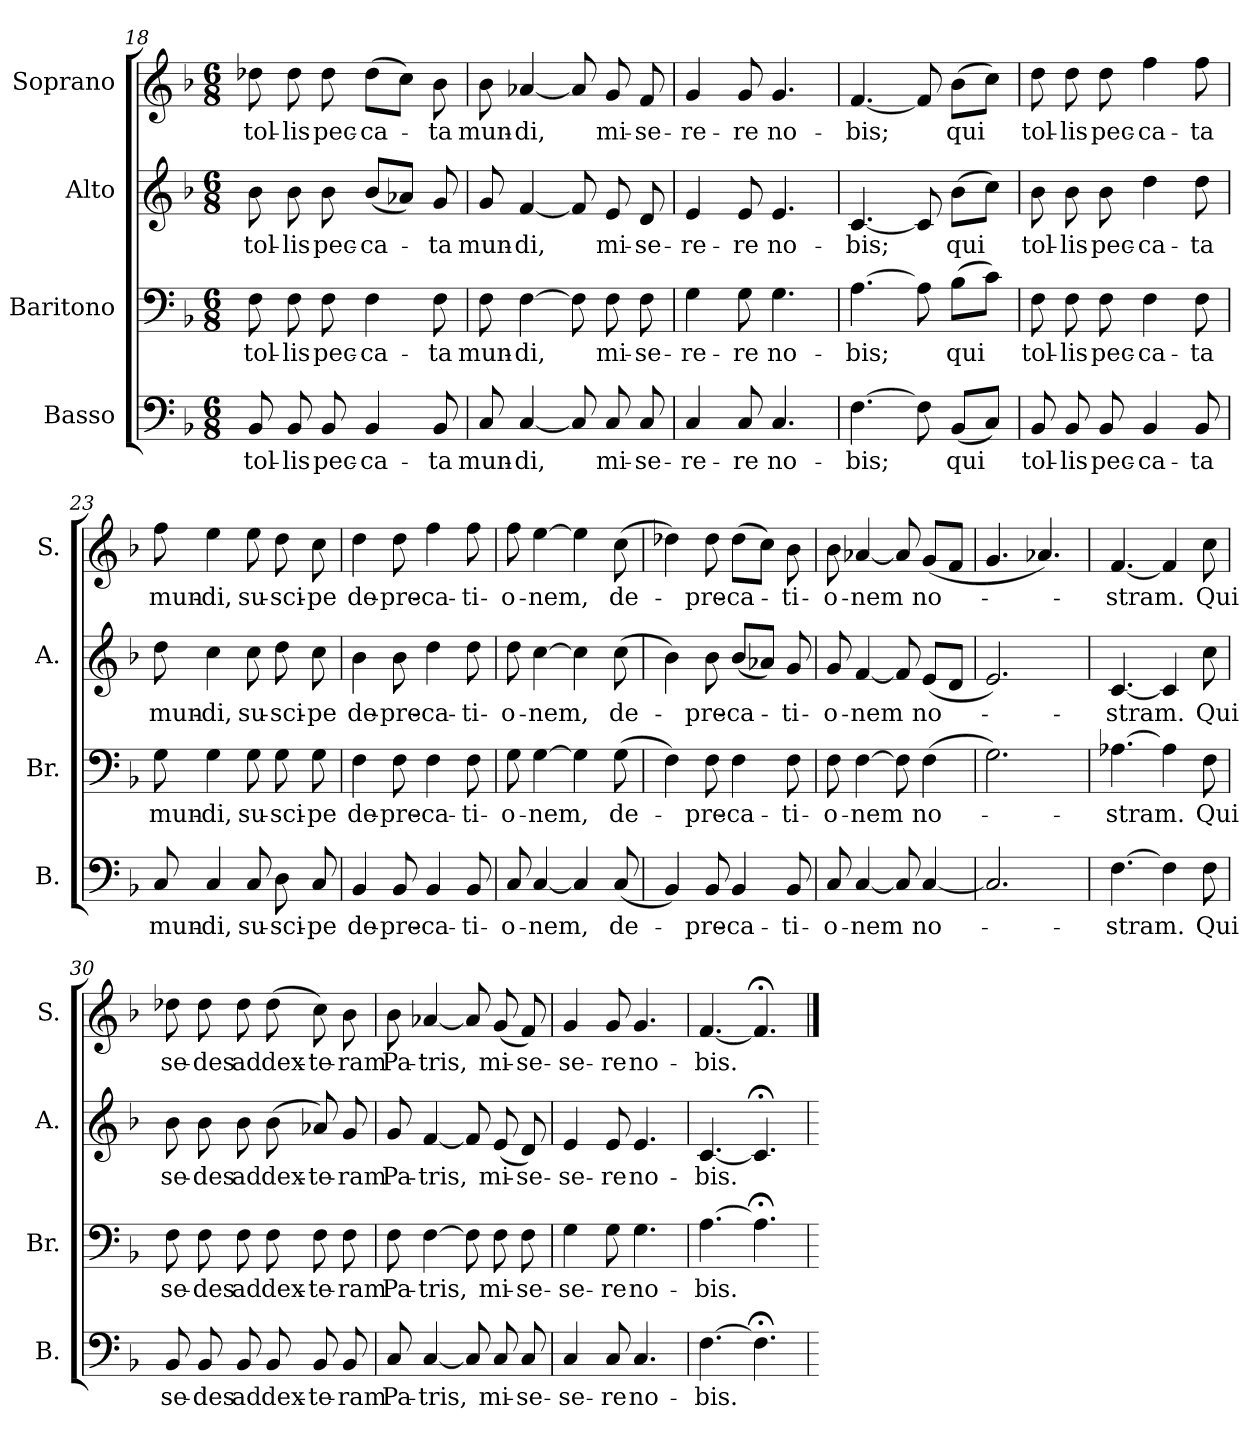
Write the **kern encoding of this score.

**kern	**text	**kern	**text	**kern	**text	**kern	**text
*part4	*part4	*part3	*part3	*part2	*part2	*part1	*part1
*staff4	*staff4	*staff3	*staff3	*staff2	*staff2	*staff1	*staff1
*I"Basso	*	*I"Baritono	*	*I"Alto	*	*I"Soprano	*
*I'B.	*	*I'Br.	*	*I'A.	*	*I'S.	*
*clefF4	*	*clefF4	*	*clefG2	*	*clefG2	*
*k[b-]	*	*k[b-]	*	*k[b-]	*	*k[b-]	*
*F:	*	*F:	*	*F:	*	*F:	*
*M6/8	*	*M6/8	*	*M6/8	*	*M6/8	*
=18	=18	=18	=18	=18	=18	=18	=18
!	!LO:LY:b:cj	!	!LO:LY:b:cj	!	!LO:LY:b:cj	!	!LO:LY:b:cj
8BB-/	tol-	8F\	tol-	8b-\	tol-	8dd-X\	tol-
!	!LO:LY:b:cj	!	!LO:LY:b:cj	!	!LO:LY:b:cj	!	!LO:LY:b:cj
8BB-/	-lis	8F\	-lis	8b-\	-lis	8dd-\	-lis
!	!LO:LY:b:cj	!	!LO:LY:b:cj	!	!LO:LY:b:cj	!	!LO:LY:b:cj
8BB-/	pec-	8F\	pec-	8b-\	pec-	8dd-\	pec-
!	!LO:LY:b:cj	!	!LO:LY:b:cj	!	!LO:LY:b:cj	!	!LO:LY:b:cj
4BB-/	-ca-	4F\	-ca-	(<8b-/L	-ca-	(>8dd-\L	-ca-
.	.	.	.	8a-X/J)	.	8cc\J)	.
!	!LO:LY:b:cj	!	!LO:LY:b:cj	!	!LO:LY:b:cj	!	!LO:LY:b:cj
8BB-/	-ta	8F\	-ta	8g/	-ta	8b-\	-ta
=19	=19	=19	=19	=19	=19	=19	=19
!	!LO:LY:b:cj	!	!LO:LY:b:cj	!	!LO:LY:b:cj	!	!LO:LY:b:cj
8C/	mun-	8F\	mun-	8g/	mun-	8b-\	mun-
!	!LO:LY:b:cj	!	!LO:LY:b:cj	!	!LO:LY:b:cj	!	!LO:LY:b:cj
[<4C/	-di,	[>4F\	-di,	[<4f/	-di,	[<4a-X/	-di,
8C/]	.	8F\]	.	8f/]	.	8a-/]	.
!	!LO:LY:b:cj	!	!LO:LY:b:cj	!	!LO:LY:b:cj	!	!LO:LY:b:cj
8C/	mi-	8F\	mi-	8e/	mi-	8g/	mi-
!	!LO:LY:b:cj	!	!LO:LY:b:cj	!	!LO:LY:b:cj	!	!LO:LY:b:cj
8C/	-se-	8F\	-se-	8d/	-se-	8f/	-se-
=20	=20	=20	=20	=20	=20	=20	=20
!	!LO:LY:b:cj	!	!LO:LY:b:cj	!	!LO:LY:b:cj	!	!LO:LY:b:cj
4C/	-re-	4G\	-re-	4e/	-re-	4g/	-re-
!	!LO:LY:b:cj	!	!LO:LY:b:cj	!	!LO:LY:b:cj	!	!LO:LY:b:cj
8C/	-re	8G\	-re	8e/	-re	8g/	-re
!	!LO:LY:b:cj	!	!LO:LY:b:cj	!	!LO:LY:b:cj	!	!LO:LY:b:cj
4.C/	no-	4.G\	no-	4.e/	no-	4.g/	no-
!!LO:LB:g=z
=21	=21	=21	=21	=21	=21	=21	=21
!	!LO:LY:b	!	!LO:LY:b	!	!LO:LY:b	!	!LO:LY:b
[>4.F\	-bis;	[>4.A\	-bis;	[<4.c/	-bis;	[<4.f/	-bis;
8F\]	.	8A\]	.	8c/]	.	8f/]	.
!	!LO:LY:b	!	!LO:LY:b	!	!LO:LY:b	!	!LO:LY:b
(<8BB-/L	qui	(>8B-\L	qui	(>8b-\L	qui	(>8b-\L	qui
8C/J)	.	8c\J)	.	8cc\J)	.	8cc\J)	.
=22	=22	=22	=22	=22	=22	=22	=22
!	!LO:LY:b:cj	!	!LO:LY:b:cj	!	!LO:LY:b:cj	!	!LO:LY:b:cj
8BB-/	tol-	8F\	tol-	8b-\	tol-	8dd\	tol-
!	!LO:LY:b:cj	!	!LO:LY:b:cj	!	!LO:LY:b:cj	!	!LO:LY:b:cj
8BB-/	-lis	8F\	-lis	8b-\	-lis	8dd\	-lis
!	!LO:LY:b:cj	!	!LO:LY:b:cj	!	!LO:LY:b:cj	!	!LO:LY:b:cj
8BB-/	pec-	8F\	pec-	8b-\	pec-	8dd\	pec-
!	!LO:LY:b:cj	!	!LO:LY:b:cj	!	!LO:LY:b:cj	!	!LO:LY:b:cj
4BB-/	-ca-	4F\	-ca-	4dd\	-ca-	4ff\	-ca-
!	!LO:LY:b:cj	!	!LO:LY:b:cj	!	!LO:LY:b:cj	!	!LO:LY:b:cj
8BB-/	-ta	8F\	-ta	8dd\	-ta	8ff\	-ta
=23	=23	=23	=23	=23	=23	=23	=23
!	!LO:LY:b:cj	!	!LO:LY:b:cj	!	!LO:LY:b:cj	!	!LO:LY:b:cj
8C/	mun-	8G\	mun-	8dd\	mun-	8ff\	mun-
!	!LO:LY:b:cj	!	!LO:LY:b:cj	!	!LO:LY:b:cj	!	!LO:LY:b:cj
4C/	-di,	4G\	-di,	4cc\	-di,	4ee\	-di,
!	!LO:LY:b:cj	!	!LO:LY:b:cj	!	!LO:LY:b:cj	!	!LO:LY:b:cj
8C/	su-	8G\	su-	8cc\	su-	8ee\	su-
!	!LO:LY:b:cj	!	!LO:LY:b:cj	!	!LO:LY:b:cj	!	!LO:LY:b:cj
8D\	-sci-	8G\	-sci-	8dd\	-sci-	8dd\	-sci-
!	!LO:LY:b:cj	!	!LO:LY:b:cj	!	!LO:LY:b:cj	!	!LO:LY:b:cj
8C/	-pe	8G\	-pe	8cc\	-pe	8cc\	-pe
!!LO:PB:g=z
=24	=24	=24	=24	=24	=24	=24	=24
!	!LO:LY:b:cj	!	!LO:LY:b:cj	!	!LO:LY:b:cj	!	!LO:LY:b:cj
4BB-/	de-	4F\	de-	4b-\	de-	4dd\	de-
!	!LO:LY:b:cj	!	!LO:LY:b:cj	!	!LO:LY:b:cj	!	!LO:LY:b:cj
8BB-/	-pre-	8F\	-pre-	8b-\	-pre-	8dd\	-pre-
!	!LO:LY:b:cj	!	!LO:LY:b:cj	!	!LO:LY:b:cj	!	!LO:LY:b:cj
4BB-/	-ca-	4F\	-ca-	4dd\	-ca-	4ff\	-ca-
!	!LO:LY:b:cj	!	!LO:LY:b:cj	!	!LO:LY:b:cj	!	!LO:LY:b:cj
8BB-/	-ti-	8F\	-ti-	8dd\	-ti-	8ff\	-ti-
=25	=25	=25	=25	=25	=25	=25	=25
!	!LO:LY:b:cj	!	!LO:LY:b:cj	!	!LO:LY:b:cj	!	!LO:LY:b:cj
8C/	-o-	8G\	-o-	8dd\	-o-	8ff\	-o-
!	!LO:LY:b	!	!LO:LY:b	!	!LO:LY:b	!	!LO:LY:b
[<4C/	-nem,	[>4G\	-nem,	[>4cc\	-nem,	[>4ee\	-nem,
4C/]	.	4G\]	.	4cc\]	.	4ee\]	.
!	!LO:LY:b:cj	!	!LO:LY:b:cj	!	!LO:LY:b:cj	!	!LO:LY:b:cj
(<8C/	de-	(>8G\	de-	(>8cc\	de-	(>8cc\	de-
=26	=26	=26	=26	=26	=26	=26	=26
4BB-/)	.	4F\)	.	4b-\)	.	4dd-X\)	.
!	!LO:LY:b:cj	!	!LO:LY:b:cj	!	!LO:LY:b:cj	!	!LO:LY:b:cj
8BB-/	-pre-	8F\	-pre-	8b-\	-pre-	8dd-\	-pre-
!	!LO:LY:b:cj	!	!LO:LY:b:cj	!	!LO:LY:b:cj	!	!LO:LY:b:cj
4BB-/	-ca-	4F\	-ca-	(<8b-/L	-ca-	(>8dd-\L	-ca-
.	.	.	.	8a-X/J)	.	8cc\J)	.
!	!LO:LY:b:cj	!	!LO:LY:b:cj	!	!LO:LY:b:cj	!	!LO:LY:b:cj
8BB-/	-ti-	8F\	-ti-	8g/	-ti-	8b-\	-ti-
!!LO:LB:g=z
=27	=27	=27	=27	=27	=27	=27	=27
!	!LO:LY:b:cj	!	!LO:LY:b:cj	!	!LO:LY:b:cj	!	!LO:LY:b:cj
8C/	-o-	8F\	-o-	8g/	-o-	8b-\	-o-
!	!LO:LY:b	!	!LO:LY:b	!	!LO:LY:b	!	!LO:LY:b
[<4C/	-nem	[>4F\	-nem	[<4f/	-nem	[<4a-X/	-nem
8C/]	.	8F\]	.	8f/]	.	8a-/]	.
!	!LO:LY:b:cj	!	!LO:LY:b:cj	!	!LO:LY:b:cj	!	!LO:LY:b:cj
[<4C/	no-	(>4F\	no-	(<8e/L	no-	(<8g/L	no-
.	.	.	.	8d/J	.	8f/J	.
=28	=28	=28	=28	=28	=28	=28	=28
2.C/]	.	2.G\)	.	2.e/)	.	4.g/	.
.	.	.	.	.	.	4.a-X/)	.
=29	=29	=29	=29	=29	=29	=29	=29
!	!LO:LY:b	!	!LO:LY:b	!	!LO:LY:b	!	!LO:LY:b
[>4.F\	-stram.	[>4.A-X\	-stram.	[<4.c/	-stram.	[<4.f/	-stram.
4F\]	.	4A-\]	.	4c/]	.	4f/]	.
!	!LO:LY:b:cj	!	!LO:LY:b:cj	!	!LO:LY:b:cj	!	!LO:LY:b:cj
8F\	Qui	8F\	Qui	8cc\	Qui	8cc\	Qui
=30	=30	=30	=30	=30	=30	=30	=30
!	!LO:LY:b:cj	!	!LO:LY:b:cj	!	!LO:LY:b:cj	!	!LO:LY:b:cj
8BB-/	se-	8F\	se-	8b-\	se-	8dd-X\	se-
!	!LO:LY:b:cj	!	!LO:LY:b:cj	!	!LO:LY:b:cj	!	!LO:LY:b:cj
8BB-/	-des	8F\	-des	8b-\	-des	8dd-\	-des
!	!LO:LY:b:cj	!	!LO:LY:b:cj	!	!LO:LY:b:cj	!	!LO:LY:b:cj
8BB-/	ad	8F\	ad	8b-\	ad	8dd-\	ad
!	!LO:LY:b:cj	!	!LO:LY:b:cj	!	!LO:LY:b:cj	!	!LO:LY:b:cj
8BB-/	dex-	8F\	dex-	(>8b-\	dex-	(>8dd-\	dex-
!	!LO:LY:b:cj	!	!LO:LY:b:cj	!	!LO:LY:b:cj	!	!LO:LY:b:cj
8BB-/	-te-	8F\	-te-	8a-X/)	-te-	8cc\)	-te-
!	!LO:LY:b:cj	!	!LO:LY:b:cj	!	!LO:LY:b:cj	!	!LO:LY:b:cj
8BB-/	-ram	8F\	-ram	8g/	-ram	8b-\	-ram
!!LO:LB:g=z
=31	=31	=31	=31	=31	=31	=31	=31
!	!LO:LY:b:cj	!	!LO:LY:b:cj	!	!LO:LY:b:cj	!	!LO:LY:b:cj
8C/	Pa-	8F\	Pa-	8g/	Pa-	8b-\	Pa-
!	!LO:LY:b	!	!LO:LY:b	!	!LO:LY:b	!	!LO:LY:b
[<4C/	-tris,	[>4F\	-tris,	[<4f/	-tris,	[<4a-X/	-tris,
8C/]	.	8F\]	.	8f/]	.	8a-/]	.
!	!LO:LY:b:cj	!	!LO:LY:b:cj	!	!LO:LY:b:cj	!	!LO:LY:b:cj
8C/	mi-	8F\	mi-	(<8e/	mi-	(<8g/	mi-
!	!LO:LY:b:cj	!	!LO:LY:b:cj	!	!LO:LY:b:cj	!	!LO:LY:b:cj
8C/	-se-	8F\	-se-	8d/)	-se-	8f/)	-se-
=32	=32	=32	=32	=32	=32	=32	=32
!	!LO:LY:b:cj	!	!LO:LY:b:cj	!	!LO:LY:b:cj	!	!LO:LY:b:cj
4C/	-se-	4G\	-se-	4e/	-se-	4g/	-se-
!	!LO:LY:b:cj	!	!LO:LY:b:cj	!	!LO:LY:b:cj	!	!LO:LY:b:cj
8C/	-re	8G\	-re	8e/	-re	8g/	-re
!	!LO:LY:b:cj	!	!LO:LY:b:cj	!	!LO:LY:b:cj	!	!LO:LY:b:cj
4.C/	no-	4.G\	no-	4.e/	no-	4.g/	no-
=33	=33	=33	=33	=33	=33	=33	=33
!	!LO:LY:b	!	!LO:LY:b	!	!LO:LY:b	!	!LO:LY:b
[>4.F\	-bis.	[>4.A\	-bis.	[<4.c/	-bis.	[<4.f/	-bis.
4.F;<\]	.	4.A;<\]	.	4.c;</]	.	4.f;</]	.
=	==	=	==	=	==	==	==
*-	*-	*-	*-	*-	*-	*-	*-
